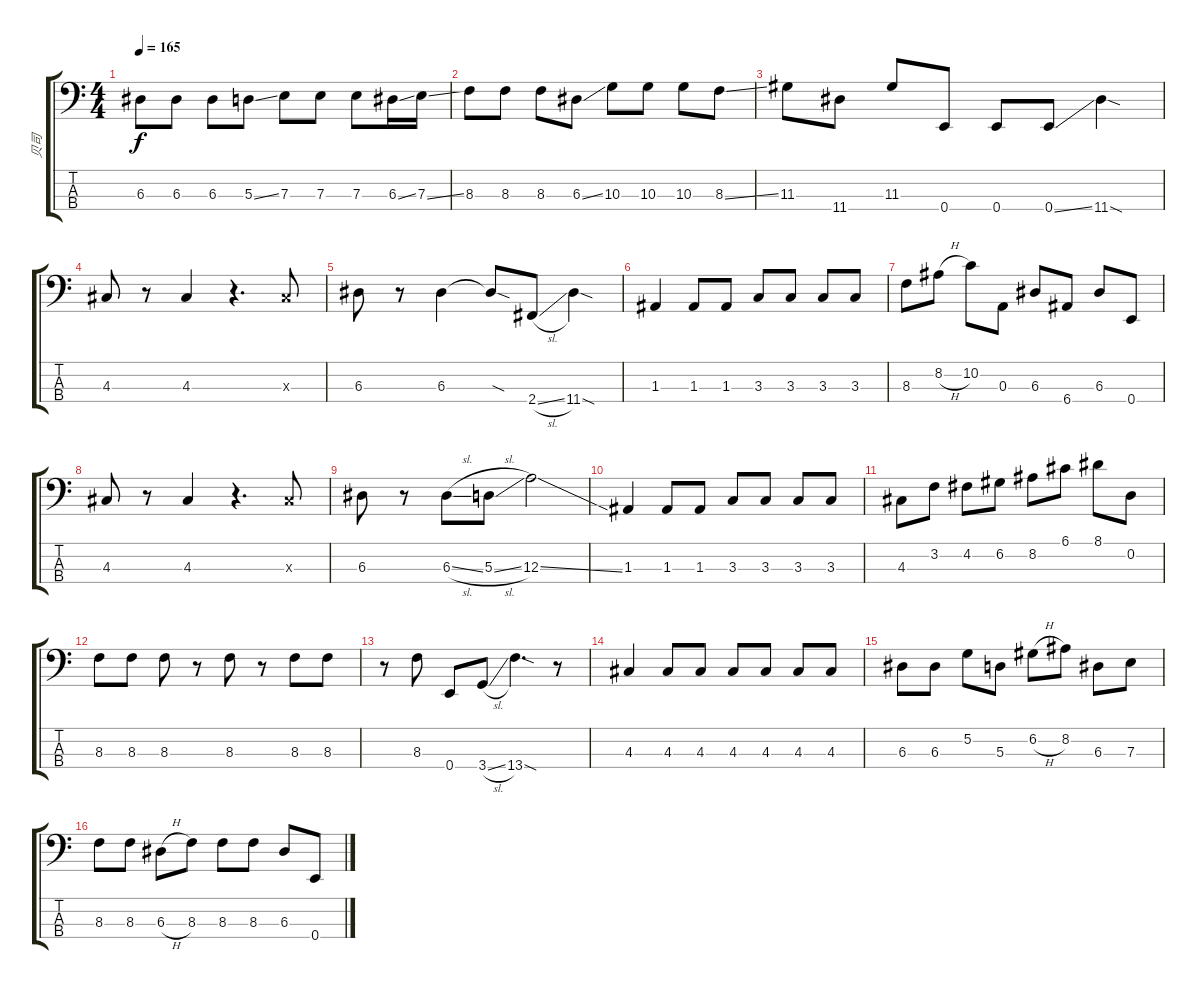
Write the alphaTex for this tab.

\track ("贝司" "贝司") {instrument electricbassfinger}
\staff {score tabs}
\tuning (G2 D2 A1 E1) {hide}
\ts (4 4)
\tempo 165
\clef f4
\ks c
6.3.8{dy f} 6.3.8 6.3.8 5.3{ss}.8 7.3.8 7.3.8 7.3.8 6.3{ss}.16 7.3{ss}.16 |
8.3.8 8.3.8 8.3.8 6.3{ss}.8 10.3.8 10.3.8 10.3.8 8.3{ss}.8 |
11.3.8 11.4.8 11.3.8 0.4.8 0.4.8 0.4{ss}.8 11.4{sod}.4 |
4.3.8 r.8 4.3.4 r.4{d} 4.3{x}.8 |
6.3.8 r.8 6.3.4 6.3{sod t}.8 2.4{sl}.8 11.4{sod}.4 |
1.3.4 1.3.8 1.3.8 3.3.8 3.3.8 3.3.8 3.3.8 |
8.3.8 8.2{h}.8 10.2.8 0.3.8 6.3.8 6.4.8 6.3.8 0.4.8 |
4.3.8 r.8 4.3.4 r.4{d} 4.3{x}.8 |
6.3.8 r.8 6.3{sl}.8 5.3{sl}.8 12.3{ss}.2 |
1.3.4 1.3.8 1.3.8 3.3.8 3.3.8 3.3.8 3.3.8 |
4.3.8 3.2.8 4.2.8 6.2.8 8.2.8 6.1.8 8.1.8 0.2.8 |
8.3.8 8.3.8 8.3.8 r.8 8.3.8 r.8 8.3.8 8.3.8 |
r.8 8.3.8 0.4.8 3.4{sl}.8 13.4{sod}.4{d} r.8 |
4.3.4 4.3.8 4.3.8 4.3.8 4.3.8 4.3.8 4.3.8 |
6.3.8 6.3.8 5.2.8 5.3.8 6.2{h}.8 8.2.8 6.3.8 7.3.8 |
8.3.8 8.3.8 6.3{h}.8 8.3.8 8.3.8 8.3.8 6.3.8 0.4.8
